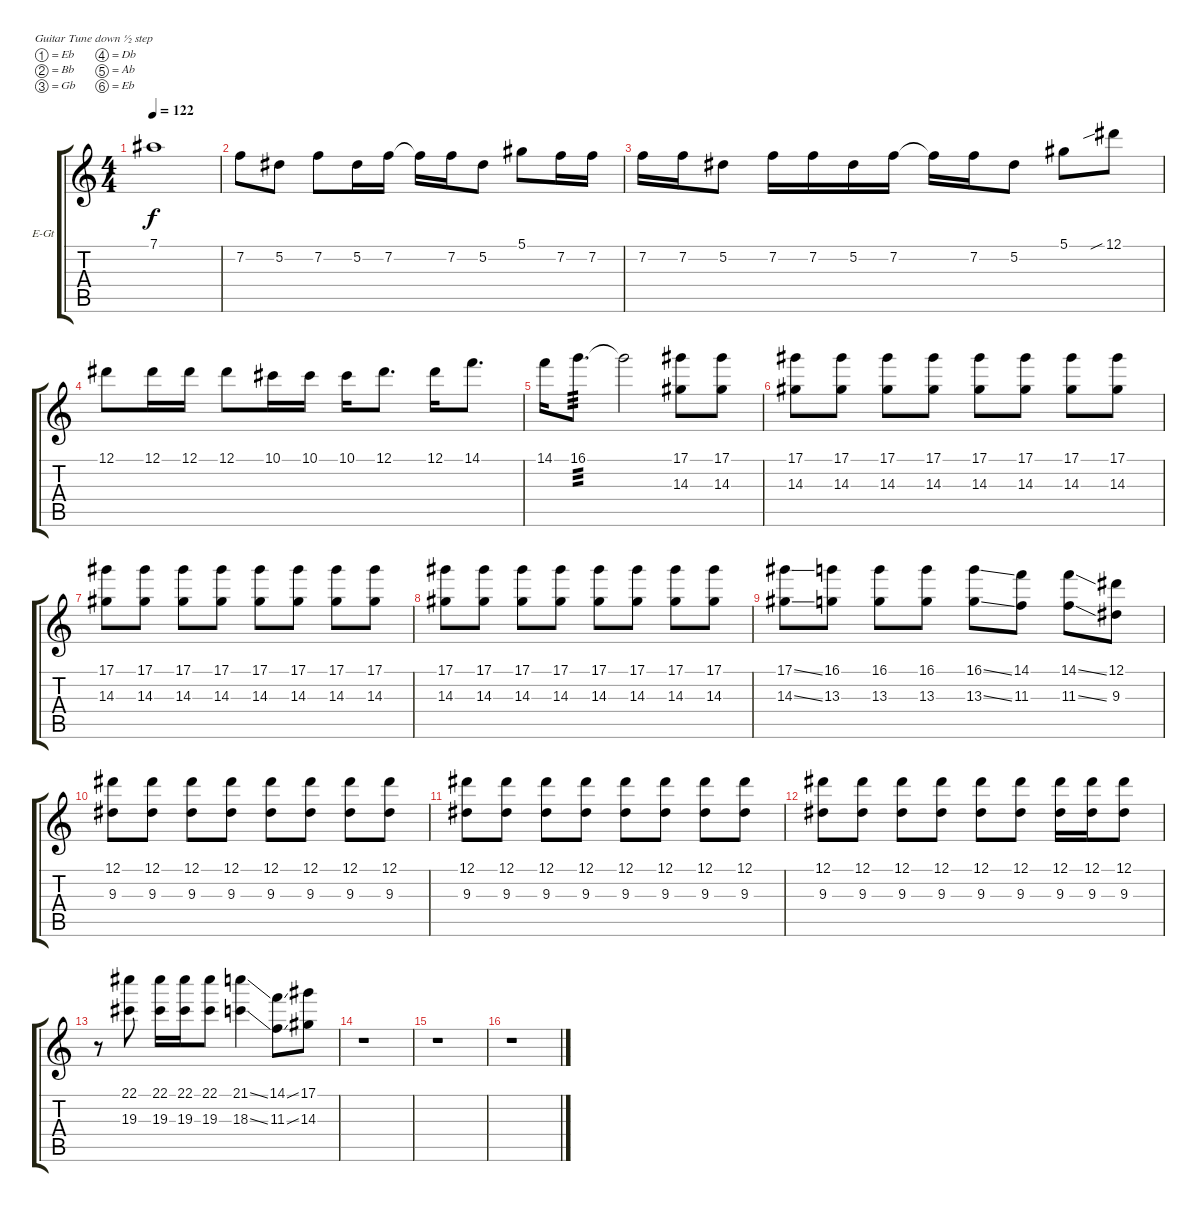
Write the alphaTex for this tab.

\bracketExtendMode groupsimilarinstruments
\firstSystemTrackNameOrientation horizontal
\otherSystemsTrackNameOrientation horizontal
\track ("Solos" "E-Gt") {instrument distortionguitar}
\staff {score tabs}
\tuning (Eb4 Bb3 Gb3 Db3 Ab2 Eb2)
\ts (4 4)
\tempo 122
\clef g2
\ks c
7.1.1{dy f} |
7.2.8 5.2.8 7.2.8 5.2.16 7.2.16 7.2{t}.16 7.2.16 5.2.8 5.1.8 7.2.16 7.2.16 |
7.2.16 7.2.16 5.2.8 7.2.16 7.2.16 5.2.16 7.2.16 7.2{t}.16 7.2.16 5.2.8 5.1.8 12.1{sib}.8 |
12.1.8 12.1.16 12.1.16 12.1.8 10.1.16 10.1.16 10.1.16 12.1.8{d} 12.1.16 14.1.8{d} |
14.1.16 16.1.8{d tp 3} 16.1{t}.2 (17.1 14.3).8 (17.1 14.3).8 |
(17.1 14.3).8 (17.1 14.3).8 (17.1 14.3).8 (17.1 14.3).8 (17.1 14.3).8 (17.1 14.3).8 (17.1 14.3).8 (17.1 14.3).8 |
(17.1 14.3).8 (17.1 14.3).8 (17.1 14.3).8 (17.1 14.3).8 (17.1 14.3).8 (17.1 14.3).8 (17.1 14.3).8 (17.1 14.3).8 |
(17.1 14.3).8 (17.1 14.3).8 (17.1 14.3).8 (17.1 14.3).8 (17.1 14.3).8 (17.1 14.3).8 (17.1 14.3).8 (17.1 14.3).8 |
(17.1{ss} 14.3{ss}).8 (16.1 13.3).8 (16.1 13.3).8 (16.1 13.3).8 (16.1{ss} 13.3{ss}).8 (14.1 11.3).8 (14.1{ss} 11.3{ss}).8 (12.1 9.3).8 |
(12.1 9.3).8 (12.1 9.3).8 (12.1 9.3).8 (12.1 9.3).8 (12.1 9.3).8 (12.1 9.3).8 (12.1 9.3).8 (12.1 9.3).8 |
(12.1 9.3).8 (12.1 9.3).8 (12.1 9.3).8 (12.1 9.3).8 (12.1 9.3).8 (12.1 9.3).8 (12.1 9.3).8 (12.1 9.3).8 |
(12.1 9.3).8 (12.1 9.3).8 (12.1 9.3).8 (12.1 9.3).8 (12.1 9.3).8 (12.1 9.3).8 (12.1 9.3).16 (12.1 9.3).16 (12.1 9.3).8 |
r.8 (22.1 19.3).8 (22.1 19.3).16 (22.1 19.3).16 (22.1 19.3).8 (21.1{ss} 18.3{ss}).4 (14.1{ss} 11.3{ss}).8 (17.1 14.3).8 |
r.1 |
r.1 |
r.1
